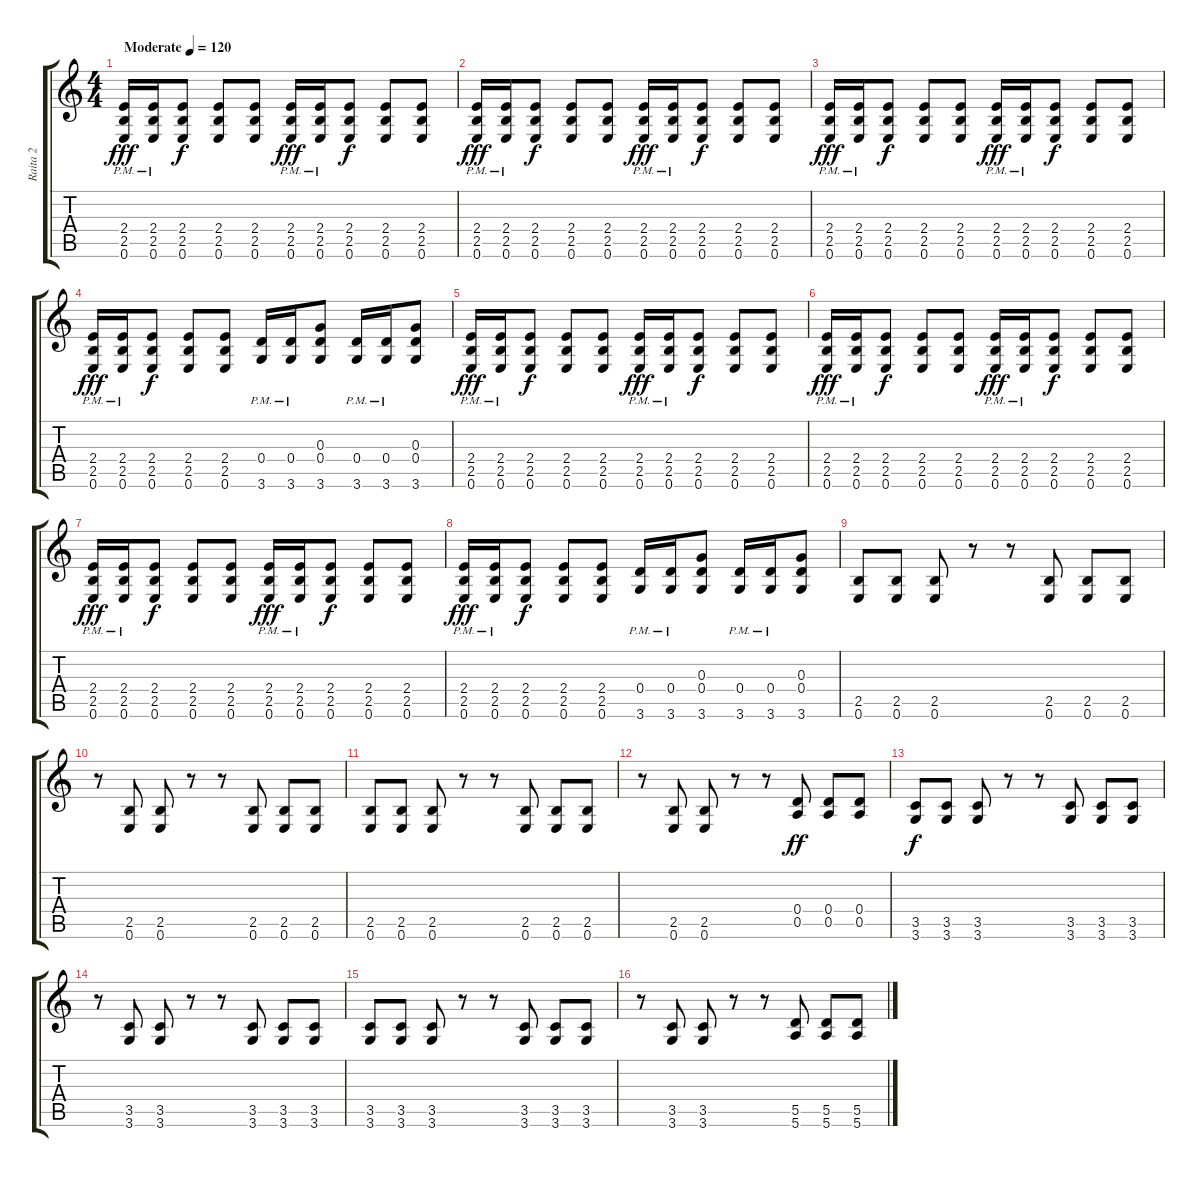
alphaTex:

\track ("Raita 2" "Raita 2") {instrument distortionguitar}
\staff {score tabs}
\tuning (E4 B3 G3 D3 A2 E2) {hide}
\ts (4 4)
\tempo (120 "Moderate")
\clef g2
\ks c
(2.4{pm} 2.5{pm} 0.6{pm}).16{dy fff instrument distortionguitar} (2.4{pm} 2.5{pm} 0.6{pm}).16 (2.4 2.5 0.6).8{dy f} (2.4 2.5 0.6).8 (2.4 2.5 0.6).8 (2.4{pm} 2.5{pm} 0.6{pm}).16{dy fff} (2.4{pm} 2.5{pm} 0.6{pm}).16 (2.4 2.5 0.6).8{dy f} (2.4 2.5 0.6).8 (2.4 2.5 0.6).8 |
(2.4{pm} 2.5{pm} 0.6{pm}).16{dy fff} (2.4{pm} 2.5{pm} 0.6{pm}).16 (2.4 2.5 0.6).8{dy f} (2.4 2.5 0.6).8 (2.4 2.5 0.6).8 (2.4{pm} 2.5{pm} 0.6{pm}).16{dy fff} (2.4{pm} 2.5{pm} 0.6{pm}).16 (2.4 2.5 0.6).8{dy f} (2.4 2.5 0.6).8 (2.4 2.5 0.6).8 |
(2.4{pm} 2.5{pm} 0.6{pm}).16{dy fff} (2.4{pm} 2.5{pm} 0.6{pm}).16 (2.4 2.5 0.6).8{dy f} (2.4 2.5 0.6).8 (2.4 2.5 0.6).8 (2.4{pm} 2.5{pm} 0.6{pm}).16{dy fff} (2.4{pm} 2.5{pm} 0.6{pm}).16 (2.4 2.5 0.6).8{dy f} (2.4 2.5 0.6).8 (2.4 2.5 0.6).8 |
(2.4{pm} 2.5{pm} 0.6{pm}).16{dy fff} (2.4{pm} 2.5{pm} 0.6{pm}).16 (2.4 2.5 0.6).8{dy f} (2.4 2.5 0.6).8 (2.4 2.5 0.6).8 (0.4{pm} 3.6{pm}).16 (0.4{pm} 3.6{pm}).16 (0.3 0.4 3.6).8 (0.4{pm} 3.6{pm}).16 (0.4{pm} 3.6{pm}).16 (0.3 0.4 3.6).8 |
(2.4{pm} 2.5{pm} 0.6{pm}).16{dy fff} (2.4{pm} 2.5{pm} 0.6{pm}).16 (2.4 2.5 0.6).8{dy f} (2.4 2.5 0.6).8 (2.4 2.5 0.6).8 (2.4{pm} 2.5{pm} 0.6{pm}).16{dy fff} (2.4{pm} 2.5{pm} 0.6{pm}).16 (2.4 2.5 0.6).8{dy f} (2.4 2.5 0.6).8 (2.4 2.5 0.6).8 |
(2.4{pm} 2.5{pm} 0.6{pm}).16{dy fff} (2.4{pm} 2.5{pm} 0.6{pm}).16 (2.4 2.5 0.6).8{dy f} (2.4 2.5 0.6).8 (2.4 2.5 0.6).8 (2.4{pm} 2.5{pm} 0.6{pm}).16{dy fff} (2.4{pm} 2.5{pm} 0.6{pm}).16 (2.4 2.5 0.6).8{dy f} (2.4 2.5 0.6).8 (2.4 2.5 0.6).8 |
(2.4{pm} 2.5{pm} 0.6{pm}).16{dy fff} (2.4{pm} 2.5{pm} 0.6{pm}).16 (2.4 2.5 0.6).8{dy f} (2.4 2.5 0.6).8 (2.4 2.5 0.6).8 (2.4{pm} 2.5{pm} 0.6{pm}).16{dy fff} (2.4{pm} 2.5{pm} 0.6{pm}).16 (2.4 2.5 0.6).8{dy f} (2.4 2.5 0.6).8 (2.4 2.5 0.6).8 |
(2.4{pm} 2.5{pm} 0.6{pm}).16{dy fff} (2.4{pm} 2.5{pm} 0.6{pm}).16 (2.4 2.5 0.6).8{dy f} (2.4 2.5 0.6).8 (2.4 2.5 0.6).8 (0.4{pm} 3.6{pm}).16 (0.4{pm} 3.6{pm}).16 (0.3 0.4 3.6).8 (0.4{pm} 3.6{pm}).16 (0.4{pm} 3.6{pm}).16 (0.3 0.4 3.6).8 |
(2.5 0.6).8 (2.5 0.6).8 (2.5 0.6).8 r.8 r.8 (2.5 0.6).8 (2.5 0.6).8 (2.5 0.6).8 |
r.8 (2.5 0.6).8 (2.5 0.6).8 r.8 r.8 (2.5 0.6).8 (2.5 0.6).8 (2.5 0.6).8 |
(2.5 0.6).8 (2.5 0.6).8 (2.5 0.6).8 r.8 r.8 (2.5 0.6).8 (2.5 0.6).8 (2.5 0.6).8 |
r.8 (2.5 0.6).8 (2.5 0.6).8 r.8 r.8 (0.4 0.5).8{dy ff} (0.4 0.5).8 (0.4 0.5).8 |
(3.5 3.6).8{dy f} (3.5 3.6).8 (3.5 3.6).8 r.8 r.8 (3.5 3.6).8 (3.5 3.6).8 (3.5 3.6).8 |
r.8 (3.5 3.6).8 (3.5 3.6).8 r.8 r.8 (3.5 3.6).8 (3.5 3.6).8 (3.5 3.6).8 |
(3.5 3.6).8 (3.5 3.6).8 (3.5 3.6).8 r.8 r.8 (3.5 3.6).8 (3.5 3.6).8 (3.5 3.6).8 |
r.8 (3.5 3.6).8 (3.5 3.6).8 r.8 r.8 (5.5 5.6).8 (5.5 5.6).8 (5.5 5.6).8
